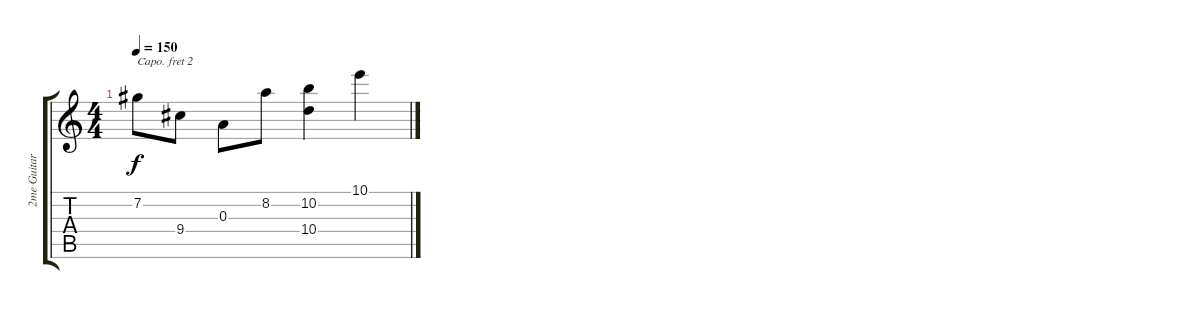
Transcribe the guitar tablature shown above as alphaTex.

\track ("2me Guitare" "2me Guitar") {instrument acousticguitarsteel}
\staff {score tabs}
\capo 2
\tuning (E4 B3 G3 D3 A2 E2) {hide}
\ts (4 4)
\tempo 150
\clef g2
\ks c
7.2.8{dy f} 9.4.8 0.3.8 8.2.8 (10.2 10.4).4 10.1.4
